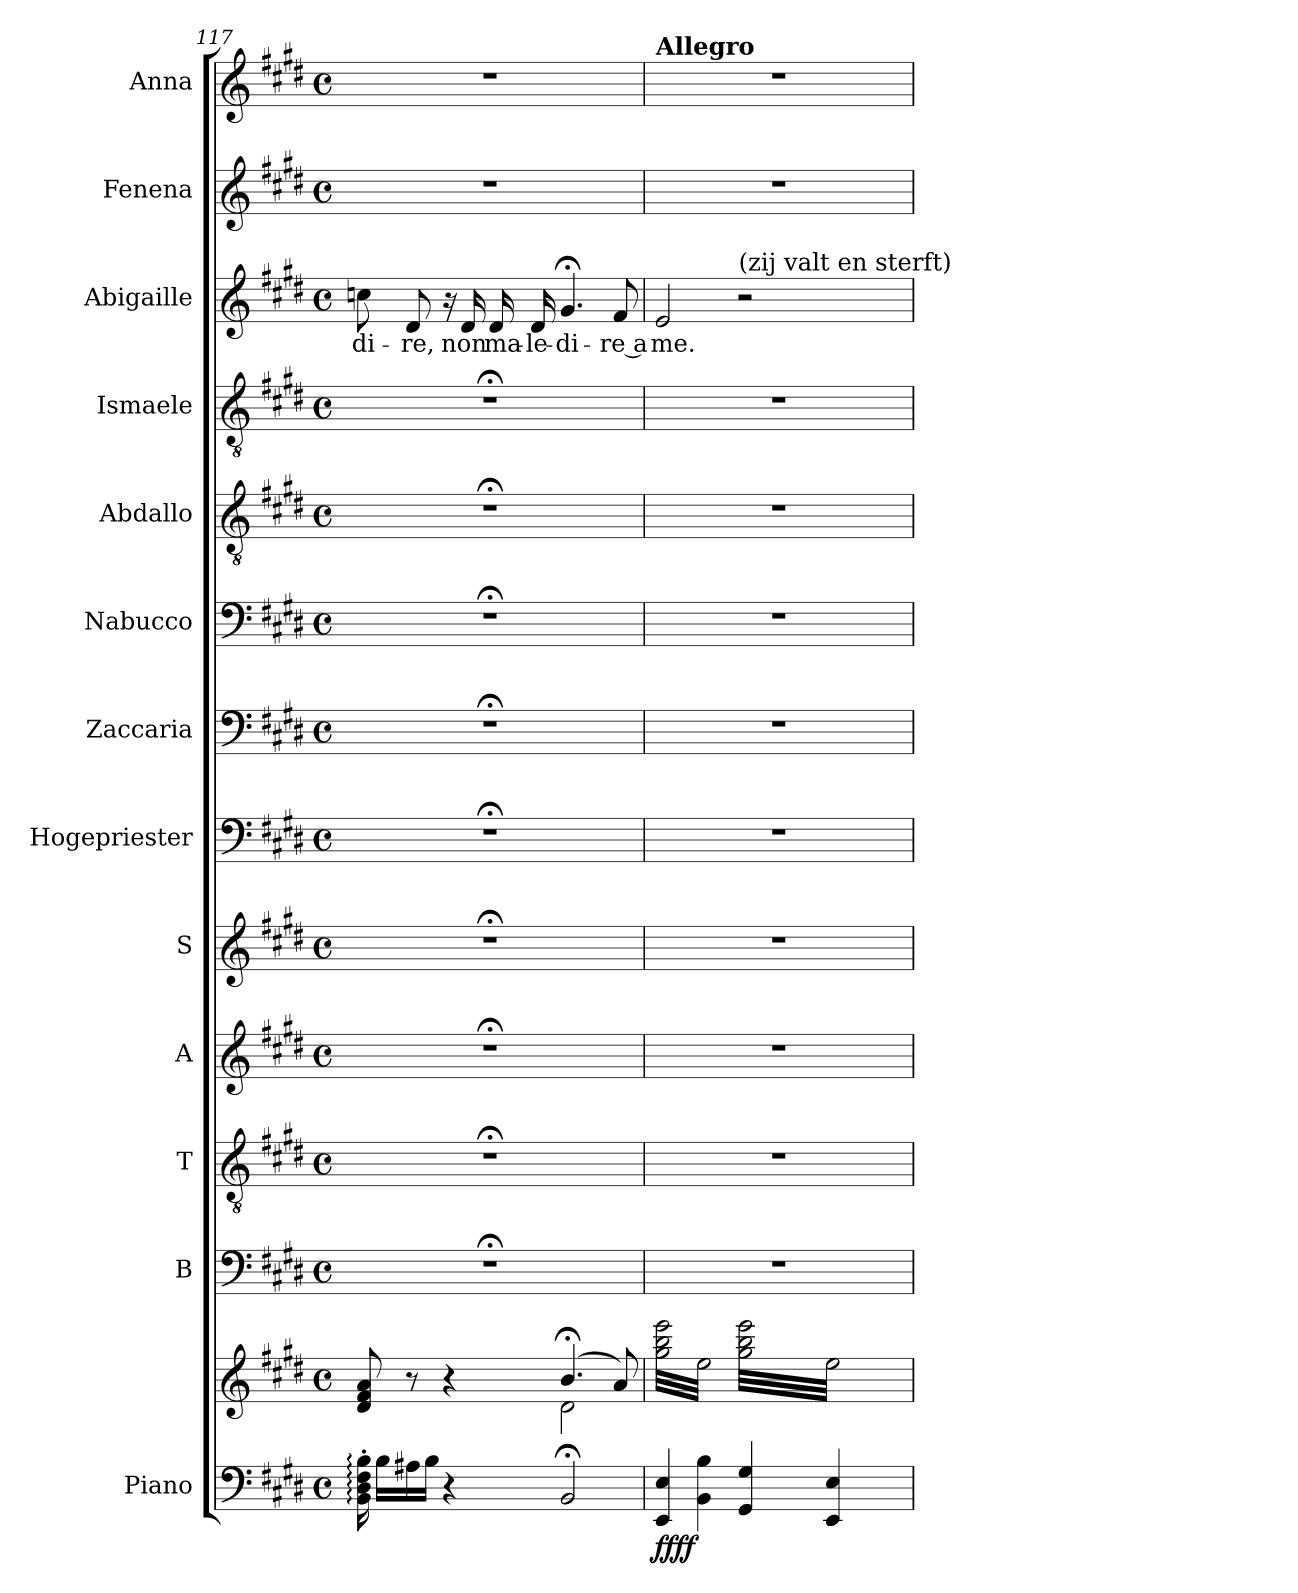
**kern	**kern	**dynam	**kern	**kern	**kern	**kern	**kern	**kern	**kern	**kern	**kern	**kern	**text	**kern	**kern
*part13	*part13	*part13	*part12	*part11	*part10	*part9	*part8	*part7	*part6	*part5	*part4	*part3	*part3	*part2	*part1
*staff14	*staff13	*staff13/14	*staff12	*staff11	*staff10	*staff9	*staff8	*staff7	*staff6	*staff5	*staff4	*staff3	*staff3	*staff2	*staff1
*I"Piano	*	*	*I"B	*I"T	*I"A	*I"S	*I"Hogepriester	*I"Zaccaria	*I"Nabucco	*I"Abdallo	*I"Ismaele	*I"Abigaille	*	*I"Fenena	*I"Anna
*I'Pno	*	*	*I'B	*I'T	*I'A	*I'S	*	*	*	*	*	*	*	*	*
!!LO:PB:g=z
*clefF4	*clefG2	*	*clefF4	*clefGv2	*clefG2	*clefG2	*clefF4	*clefF4	*clefF4	*clefGv2	*clefGv2	*clefG2	*	*clefG2	*clefG2
*k[f#c#g#d#]	*k[f#c#g#d#]	*	*k[f#c#g#d#]	*k[f#c#g#d#]	*k[f#c#g#d#]	*k[f#c#g#d#]	*k[f#c#g#d#]	*k[f#c#g#d#]	*k[f#c#g#d#]	*k[f#c#g#d#]	*k[f#c#g#d#]	*k[f#c#g#d#]	*	*k[f#c#g#d#]	*k[f#c#g#d#]
*M4/4	*M4/4	*	*M4/4	*M4/4	*M4/4	*M4/4	*M4/4	*M4/4	*M4/4	*M4/4	*M4/4	*M4/4	*	*M4/4	*M4/4
*met(c)	*met(c)	*	*met(c)	*met(c)	*met(c)	*met(c)	*met(c)	*met(c)	*met(c)	*met(c)	*met(c)	*met(c)	*	*met(c)	*met(c)
=117	=117	=117	=117	=117	=117	=117	=117	=117	=117	=117	=117	=117	=117	=117	=117
*	*^	*	*	*	*	*	*	*	*	*	*	*	*	*	*
!	!	!	!	!	!	!	!	!	!	!	!	!	!	!LO:LY:b	!	!
16BB\:' 16D#\:' 16F#\:' 16B\:'	8d#/ 8f#/ 8a/	2rcyy	.	1r;<	1r;<	1r;<	1r;<	1r;<	1r;<	1r;<	1r;<	1r;<	8ccn\	-di-	1r	1r
16B\LL	.	.	.	.	.	.	.	.	.	.	.	.	.	.	.	.
!	!	!	!	!	!	!	!	!	!	!	!	!	!	!LO:LY:b	!	!
16A#X\	8r	.	.	.	.	.	.	.	.	.	.	.	8d#/	-re,	.	.
16B\JJ	.	.	.	.	.	.	.	.	.	.	.	.	.	.	.	.
4r	4r	.	.	.	.	.	.	.	.	.	.	.	16r	.	.	.
!	!	!	!	!	!	!	!	!	!	!	!	!	!	!LO:LY:b	!	!
.	.	.	.	.	.	.	.	.	.	.	.	.	16d#/	non	.	.
!	!	!	!	!	!	!	!	!	!	!	!	!	!	!LO:LY:b	!	!
.	.	.	.	.	.	.	.	.	.	.	.	.	16d#/	ma-	.	.
!	!	!	!	!	!	!	!	!	!	!	!	!	!	!LO:LY:b	!	!
.	.	.	.	.	.	.	.	.	.	.	.	.	16d#/	-le-	.	.
!	!	!	!	!	!	!	!	!	!	!	!	!	!	!LO:LY:b	!	!
2BB;</	(4.b;</	2d#\	.	.	.	.	.	.	.	.	.	.	4.g#;</	-di-	.	.
!	!	!	!	!	!	!	!	!	!	!	!	!	!	!LO:LY:b	!	!
.	8a/)	.	.	.	.	.	.	.	.	.	.	.	8f#/	-re a	.	.
*	*v	*v	*	*	*	*	*	*	*	*	*	*	*	*	*	*
=118	=118	=118	=118	=118	=118	=118	=118	=118	=118	=118	=118	=118	=118	=118	=118
!!LO:REH:place=s1:a:B:fs=14:t=31
!	!	!	!	!	!	!	!	!	!	!	!	!	!	!	!LO:TX:a:B:t=Allegro
!	!	!LO:DY:b=2	!	!	!	!	!	!	!	!	!	!	!LO:LY:b	!	!
!	!	!LO:DY:n=1:b	!	!	!	!	!	!	!	!	!	!	!	!	!
*	*tremolo	*	*	*	*	*	*	*	*	*	*	*	*	*	*
4EE/ 4E/	32gg#\ 32bb\ 32eee\LLL	ff ff	1r	1r	1r	1r	1r	1r	1r	1r	1r	2e/	me.	1r	1r
.	32ee\	.	.	.	.	.	.	.	.	.	.	.	.	.	.
.	32gg#\ 32bb\ 32eee\	.	.	.	.	.	.	.	.	.	.	.	.	.	.
.	32ee\	.	.	.	.	.	.	.	.	.	.	.	.	.	.
.	32gg#\ 32bb\ 32eee\	.	.	.	.	.	.	.	.	.	.	.	.	.	.
.	32ee\	.	.	.	.	.	.	.	.	.	.	.	.	.	.
.	32gg#\ 32bb\ 32eee\	.	.	.	.	.	.	.	.	.	.	.	.	.	.
.	32ee\	.	.	.	.	.	.	.	.	.	.	.	.	.	.
4BB\ 4B\	32gg#\ 32bb\ 32eee\	.	.	.	.	.	.	.	.	.	.	.	.	.	.
.	32ee\	.	.	.	.	.	.	.	.	.	.	.	.	.	.
.	32gg#\ 32bb\ 32eee\	.	.	.	.	.	.	.	.	.	.	.	.	.	.
.	32ee\	.	.	.	.	.	.	.	.	.	.	.	.	.	.
.	32gg#\ 32bb\ 32eee\	.	.	.	.	.	.	.	.	.	.	.	.	.	.
.	32ee\	.	.	.	.	.	.	.	.	.	.	.	.	.	.
.	32gg#\ 32bb\ 32eee\	.	.	.	.	.	.	.	.	.	.	.	.	.	.
.	32ee\JJJ	.	.	.	.	.	.	.	.	.	.	.	.	.	.
!	!	!	!	!	!	!	!	!	!	!	!	!LO:TX:a:t=(zij valt en sterft)	!	!	!
4GG#/ 4G#/	32gg#\ 32bb\ 32eee\LLL	.	.	.	.	.	.	.	.	.	.	2r	.	.	.
.	32ee\	.	.	.	.	.	.	.	.	.	.	.	.	.	.
.	32gg#\ 32bb\ 32eee\	.	.	.	.	.	.	.	.	.	.	.	.	.	.
.	32ee\	.	.	.	.	.	.	.	.	.	.	.	.	.	.
.	32gg#\ 32bb\ 32eee\	.	.	.	.	.	.	.	.	.	.	.	.	.	.
.	32ee\	.	.	.	.	.	.	.	.	.	.	.	.	.	.
.	32gg#\ 32bb\ 32eee\	.	.	.	.	.	.	.	.	.	.	.	.	.	.
.	32ee\	.	.	.	.	.	.	.	.	.	.	.	.	.	.
4EE/ 4E/	32gg#\ 32bb\ 32eee\	.	.	.	.	.	.	.	.	.	.	.	.	.	.
.	32ee\	.	.	.	.	.	.	.	.	.	.	.	.	.	.
.	32gg#\ 32bb\ 32eee\	.	.	.	.	.	.	.	.	.	.	.	.	.	.
.	32ee\	.	.	.	.	.	.	.	.	.	.	.	.	.	.
.	32gg#\ 32bb\ 32eee\	.	.	.	.	.	.	.	.	.	.	.	.	.	.
.	32ee\	.	.	.	.	.	.	.	.	.	.	.	.	.	.
.	32gg#\ 32bb\ 32eee\	.	.	.	.	.	.	.	.	.	.	.	.	.	.
.	32ee\JJJ	.	.	.	.	.	.	.	.	.	.	.	.	.	.
*	*Xtremolo	*	*	*	*	*	*	*	*	*	*	*	*	*	*
.	.	.	.	.	.	.	.	.	.	.	.	.	.	.	.
.	.	.	.	.	.	.	.	.	.	.	.	.	.	.	.
.	.	.	.	.	.	.	.	.	.	.	.	.	.	.	.
.	.	.	.	.	.	.	.	.	.	.	.	.	.	.	.
.	.	.	.	.	.	.	.	.	.	.	.	.	.	.	.
.	.	.	.	.	.	.	.	.	.	.	.	.	.	.	.
.	.	.	.	.	.	.	.	.	.	.	.	.	.	.	.
.	.	.	.	.	.	.	.	.	.	.	.	.	.	.	.
=	=	=	=	=	=	=	=	=	=	=	=	=	=	=	=
*-	*-	*-	*-	*-	*-	*-	*-	*-	*-	*-	*-	*-	*-	*-	*-
